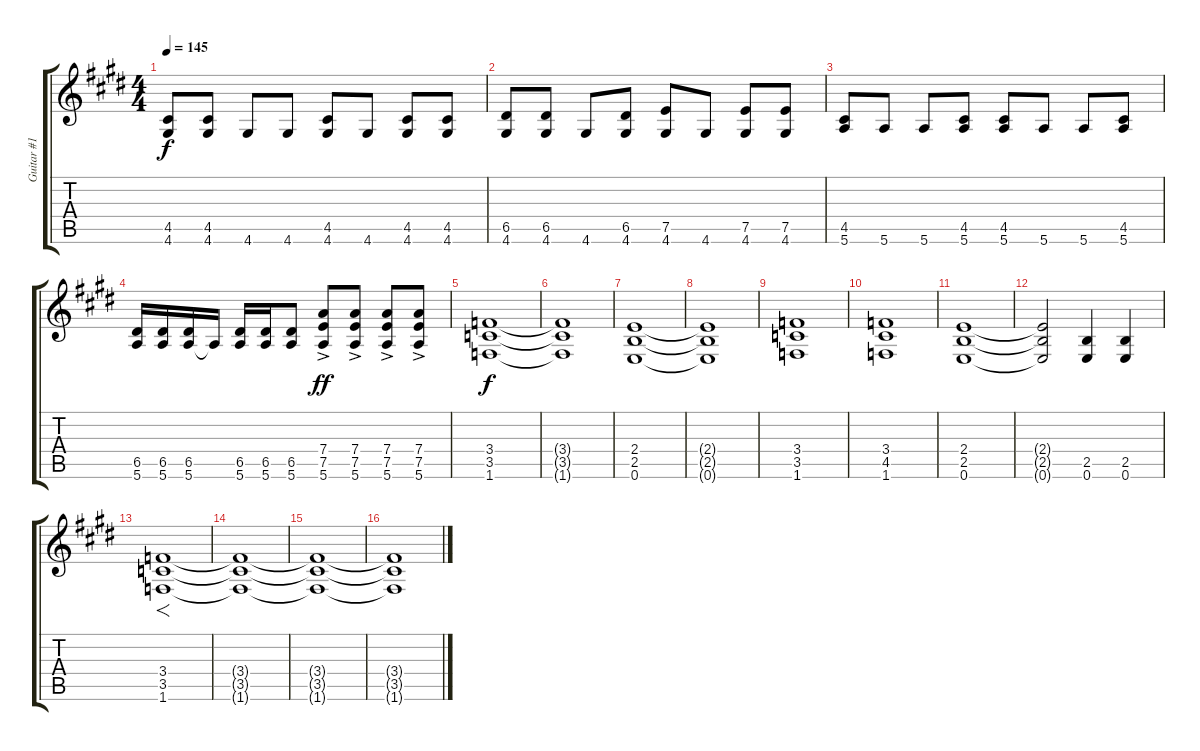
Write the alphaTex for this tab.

\track ("Guitar #1" "Guitar #1") {instrument distortionguitar}
\staff {score tabs}
\tuning (E4 B3 G3 D3 A2 E2) {hide}
\ts (4 4)
\tempo 145
\clef g2
\ks e
(4.5 4.6).8{dy f} (4.5 4.6).8 4.6.8 4.6.8 (4.5 4.6).8 4.6.8 (4.5 4.6).8 (4.5 4.6).8 |
(6.5 4.6).8 (6.5 4.6).8 4.6.8 (6.5 4.6).8 (7.5 4.6).8 4.6.8 (7.5 4.6).8 (7.5 4.6).8 |
(4.5 5.6).8 5.6.8 5.6.8 (4.5 5.6).8 (4.5 5.6).8 5.6.8 5.6.8 (4.5 5.6).8 |
(6.5 5.6).16 (6.5 5.6).16 (6.5 5.6).16 5.6{t}.16 (6.5 5.6).16 (6.5 5.6).16 (6.5 5.6).8 (7.4 7.5{ac} 5.6).8{dy ff} (7.4 7.5{ac} 5.6).8 (7.4 7.5{ac} 5.6).8 (7.4 7.5{ac} 5.6).8 |
(3.4 3.5 1.6).1{dy f} |
(3.4{t} 3.5{t} 1.6{t}).1 |
(2.4 2.5 0.6).1 |
(2.4{t} 2.5{t} 0.6{t}).1 |
(3.4 3.5 1.6).1 |
(3.4 4.5 1.6).1 |
(2.4 2.5 0.6).1 |
(2.4{t} 2.5{t} 0.6{t}).2 (2.5 0.6).4 (2.5 0.6).4 |
(3.4 3.5 1.6).1{f} |
(3.4{t} 3.5{t} 1.6{t}).1 |
(3.4{t} 3.5{t} 1.6{t}).1 |
(3.4{t} 3.5{t} 1.6{t}).1
